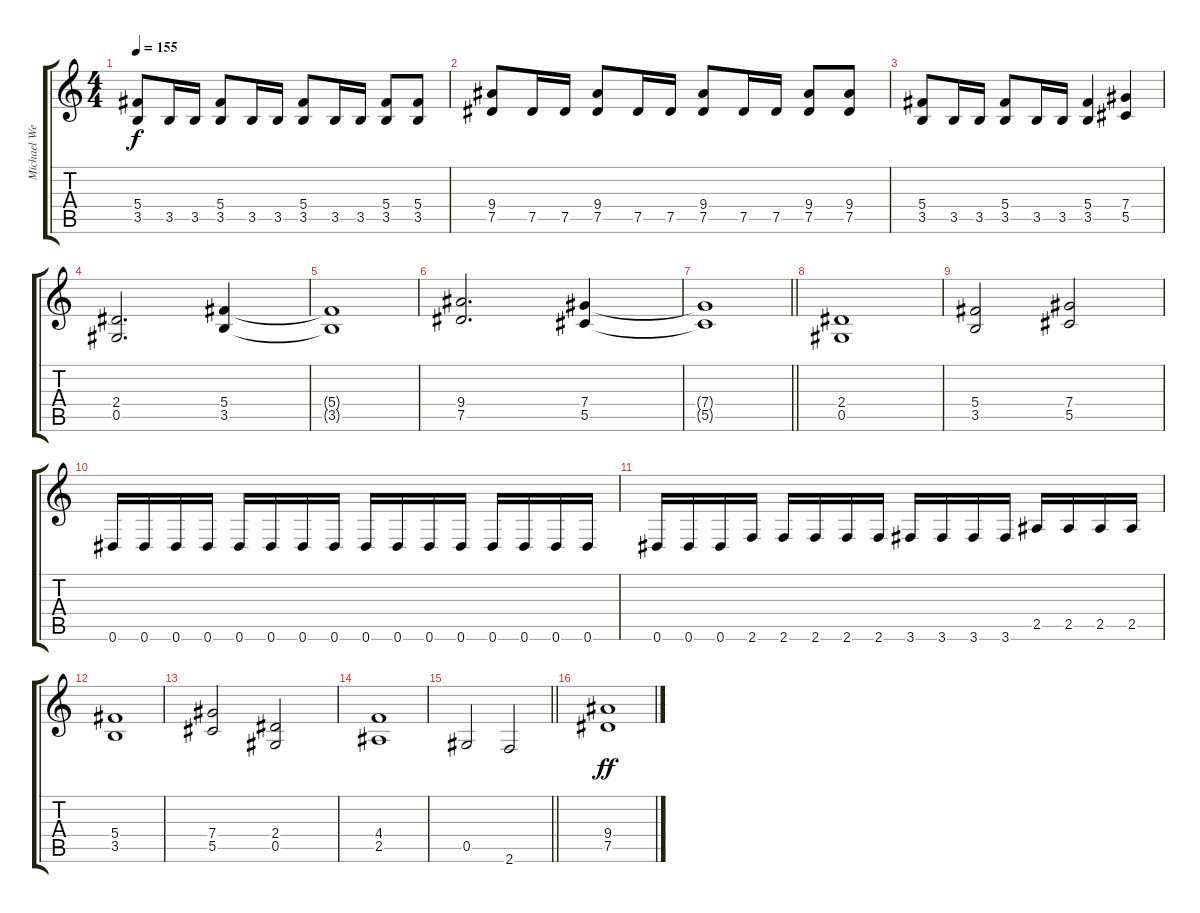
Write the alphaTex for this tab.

\track ("Michael Weikath" "Michael We") {instrument distortionguitar}
\staff {score tabs}
\tuning (Eb4 Bb3 Gb3 Db3 Ab2 Eb2) {hide}
\ts (4 4)
\tempo 155
\clef g2
\ks c
(5.4 3.5).8{dy f} 3.5.16 3.5.16 (5.4 3.5).8 3.5.16 3.5.16 (5.4 3.5).8 3.5.16 3.5.16 (5.4 3.5).8 (5.4 3.5).8 |
(9.4 7.5).8 7.5.16 7.5.16 (9.4 7.5).8 7.5.16 7.5.16 (9.4 7.5).8 7.5.16 7.5.16 (9.4 7.5).8 (9.4 7.5).8 |
(5.4 3.5).8 3.5.16 3.5.16 (5.4 3.5).8 3.5.16 3.5.16 (5.4 3.5).4 (7.4 5.5).4 |
(2.4 0.5).2{d} (5.4 3.5).4 |
(5.4{t} 3.5{t}).1 |
(9.4 7.5).2{d} (7.4 5.5).4 |
\barLineRight lightlight
(7.4{t} 5.5{t}).1 |
\section ("" "")
(2.4 0.5).1 |
(5.4 3.5).2 (7.4 5.5).2 |
0.6.16 0.6.16 0.6.16 0.6.16 0.6.16 0.6.16 0.6.16 0.6.16 0.6.16 0.6.16 0.6.16 0.6.16 0.6.16 0.6.16 0.6.16 0.6.16 |
0.6.16 0.6.16 0.6.16 2.6.16 2.6.16 2.6.16 2.6.16 2.6.16 3.6.16 3.6.16 3.6.16 3.6.16 2.5.16 2.5.16 2.5.16 2.5.16 |
(5.4 3.5).1 |
(7.4 5.5).2 (2.4 0.5).2 |
(4.4 2.5).1 |
\barLineRight lightlight
0.5.2 2.6.2 |
\section ("" "")
(9.4 7.5).1{dy ff}
